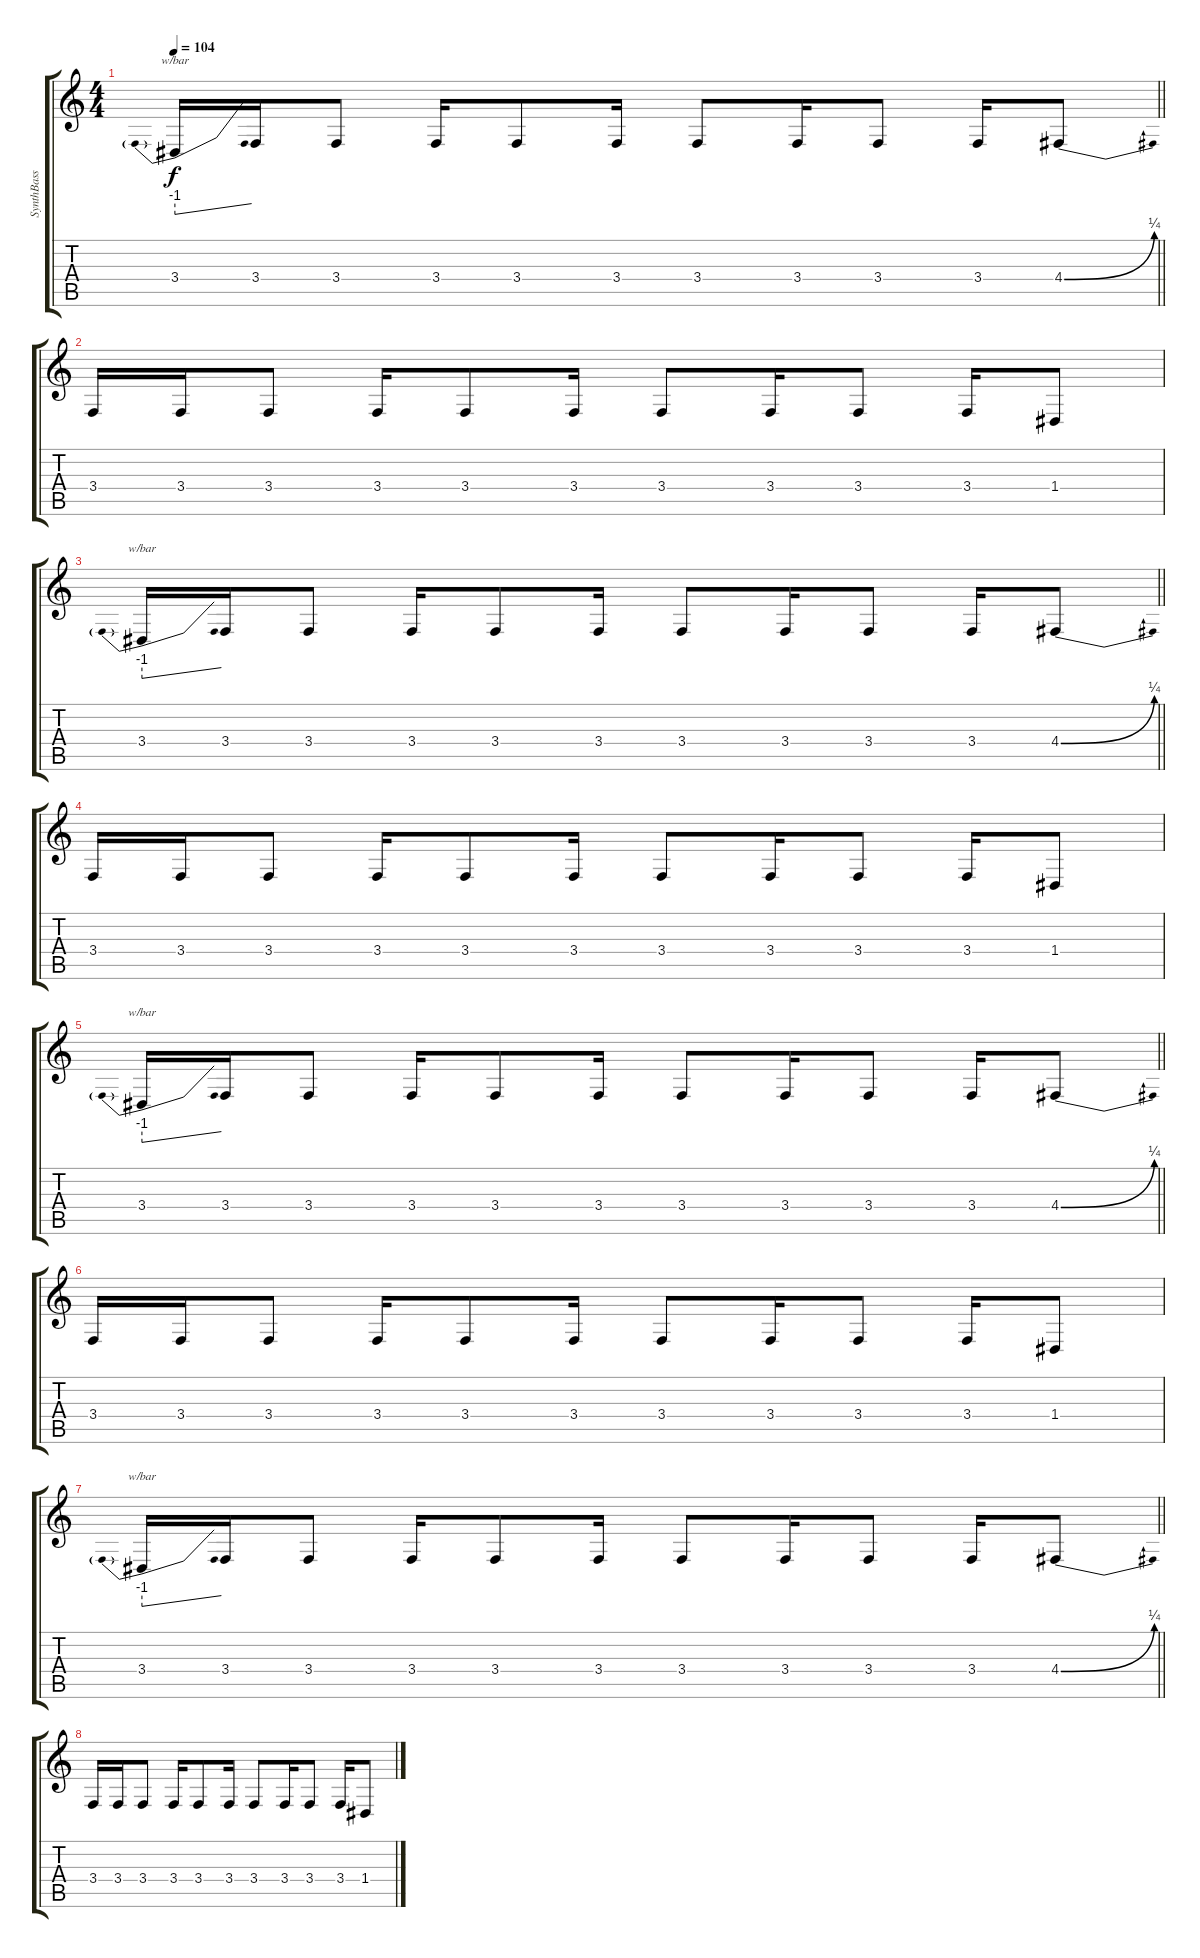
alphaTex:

\track ("SynthBass" "SynthBass") {instrument lead2sawtooth}
\staff {score tabs}
\tuning (E4 B3 G3 D3 A2 E2) {hide}
\ts (4 4)
\tempo 104
\clef g2
\barLineRight lightlight
\ks c
3.4.16{tbe (predivedive default 0 -4 60 0) dy f} 3.4.16 3.4.8 3.4.16 3.4.8 3.4.16 3.4.8 3.4.16 3.4.8 3.4.16 4.4{be (bend 0 0 60 1)}.8 |
3.4.16 3.4.16 3.4.8 3.4.16 3.4.8 3.4.16 3.4.8 3.4.16 3.4.8 3.4.16 1.4.8 |
\barLineRight lightlight
3.4.16{tbe (predivedive default 0 -4 60 0)} 3.4.16 3.4.8 3.4.16 3.4.8 3.4.16 3.4.8 3.4.16 3.4.8 3.4.16 4.4{be (bend 0 0 60 1)}.8 |
3.4.16 3.4.16 3.4.8 3.4.16 3.4.8 3.4.16 3.4.8 3.4.16 3.4.8 3.4.16 1.4.8 |
\barLineRight lightlight
3.4.16{tbe (predivedive default 0 -4 60 0)} 3.4.16 3.4.8 3.4.16 3.4.8 3.4.16 3.4.8 3.4.16 3.4.8 3.4.16 4.4{be (bend 0 0 60 1)}.8 |
3.4.16 3.4.16 3.4.8 3.4.16 3.4.8 3.4.16 3.4.8 3.4.16 3.4.8 3.4.16 1.4.8 |
\barLineRight lightlight
3.4.16{tbe (predivedive default 0 -4 60 0)} 3.4.16 3.4.8 3.4.16 3.4.8 3.4.16 3.4.8 3.4.16 3.4.8 3.4.16 4.4{be (bend 0 0 60 1)}.8 |
3.4.16 3.4.16 3.4.8 3.4.16 3.4.8 3.4.16 3.4.8 3.4.16 3.4.8 3.4.16 1.4.8
